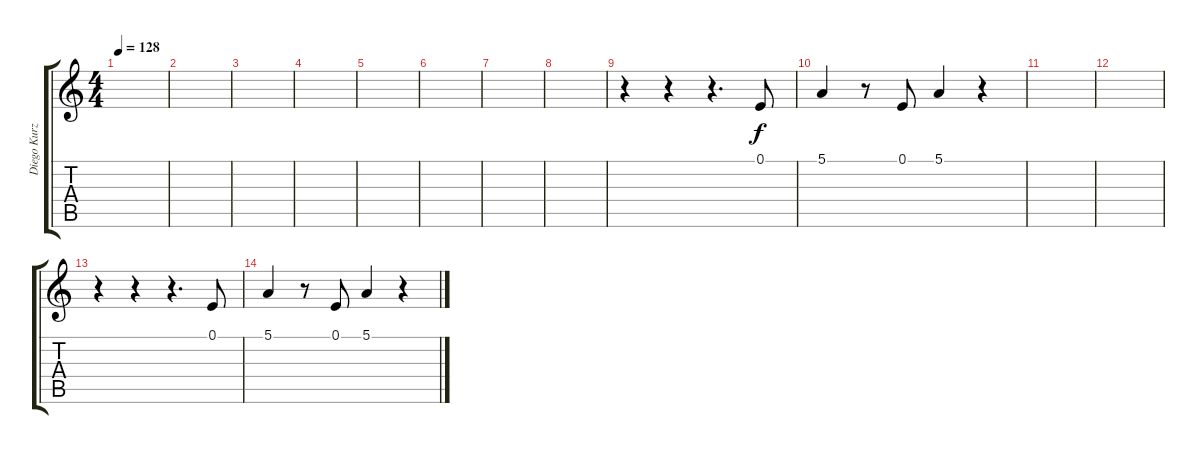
\track ("Diego Kurz (voz)" "Diego Kurz") {instrument altosax}
\staff {score tabs}
\tuning (E4 B3 G3 D3 A2 E2) {hide}
\ts (4 4)
\tempo 128
\clef g2
\ks c
|
|
|
|
|
|
|
|
r.4 r.4 r.4{d} 0.1.8 |
5.1.4 r.8 0.1.8 5.1.4 r.4 |
|
|
r.4 r.4 r.4{d} 0.1.8 |
5.1.4 r.8 0.1.8 5.1.4 r.4
